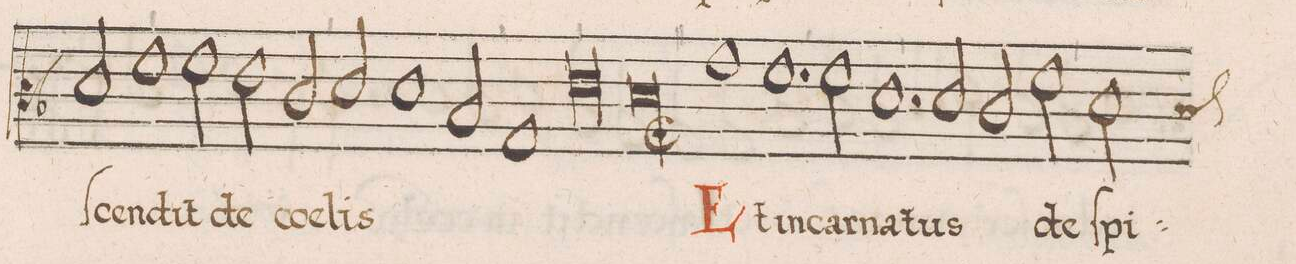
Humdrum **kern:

**kern	**text
*I"ALTVS	*
*clefC3	*
*k[b-]	*
*met(C|)	*
*M2/1	*
2d/	-ſcen-
1f\	.
=62	=62
2f\	-dit
2e\	de
2c/	coe-
=63	=63
2d/	-lis
1d\	.
2B-/	.
=64	=64
1G/	.
0e;\	.
=65	=65
[1dl\<	.
=66	=66
0d]	.
=67	=67
1g\	Et
1.f\	in-
=68	=68
2f\	-car-
1.d\	-na-
=69	=69
2d/	-tus
2c/	.
2f\	de
=70	=70
*custos:d	*
2d\	ſpi-
*-	*-
